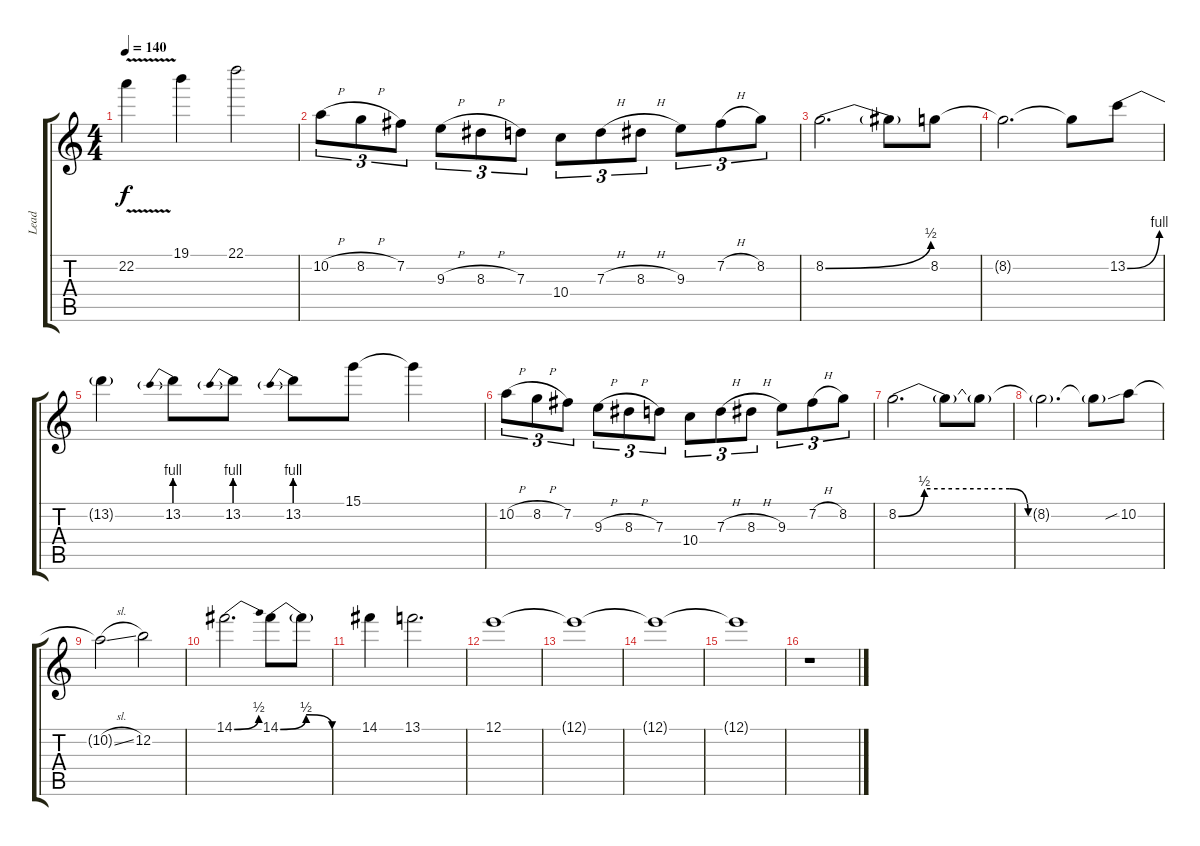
\track ("Lead" "Lead") {instrument overdrivenguitar}
\staff {score tabs}
\tuning (E4 B3 G3 D3 A2 E2) {hide}
\ts (4 4)
\tempo 140
\clef g2
\ks c
22.2{v}.4{dy f} 19.1.4 22.1.2 |
10.2{h}.8{tu (3 2)} 8.2{h}.8{tu (3 2)} 7.2.8{tu (3 2)} 9.3{h}.8{tu (3 2)} 8.3{h}.8{tu (3 2)} 7.3.8{tu (3 2)} 10.4.8{tu (3 2)} 7.3{h}.8{tu (3 2)} 8.3{h}.8{tu (3 2)} 9.3.8{tu (3 2)} 7.2{h}.8{tu (3 2)} 8.2.8{tu (3 2)} |
8.2{be (bend 0 0 60 2)}.2{d} 8.2{t}.8 8.2.8 |
8.2{t}.2{d} 8.2{t}.8 13.2{be (bend 0 0 60 4)}.8 |
13.2{t}.4 13.2{be (prebend 0 4 60 4)}.8 13.2{be (prebend 0 4 60 4)}.8 13.2{be (prebend 0 4 60 4)}.8 15.1.8 15.1{t}.4 |
10.2{h}.8{tu (3 2)} 8.2{h}.8{tu (3 2)} 7.2.8{tu (3 2)} 9.3{h}.8{tu (3 2)} 8.3{h}.8{tu (3 2)} 7.3.8{tu (3 2)} 10.4.8{tu (3 2)} 7.3{h}.8{tu (3 2)} 8.3{h}.8{tu (3 2)} 9.3.8{tu (3 2)} 7.2{h}.8{tu (3 2)} 8.2.8{tu (3 2)} |
8.2{be (custom 0 0 7 2 30 2 35 0 60 0)}.2{d} 8.2{t}.8 8.2{t}.8 |
8.2{t}.2{d} 8.2{t}.8 10.2{sib}.8 |
10.2{sl t}.2 12.2.2 |
14.1{be (bend 0 0 60 2)}.2{d} 14.1{be (bendrelease 0 0 30 2 30 2 60 0)}.8 14.1{t}.8 |
14.1.4 13.1.2{d} |
12.1.1 |
12.1{t}.1 |
12.1{t}.1 |
12.1{t}.1 |
r.1
